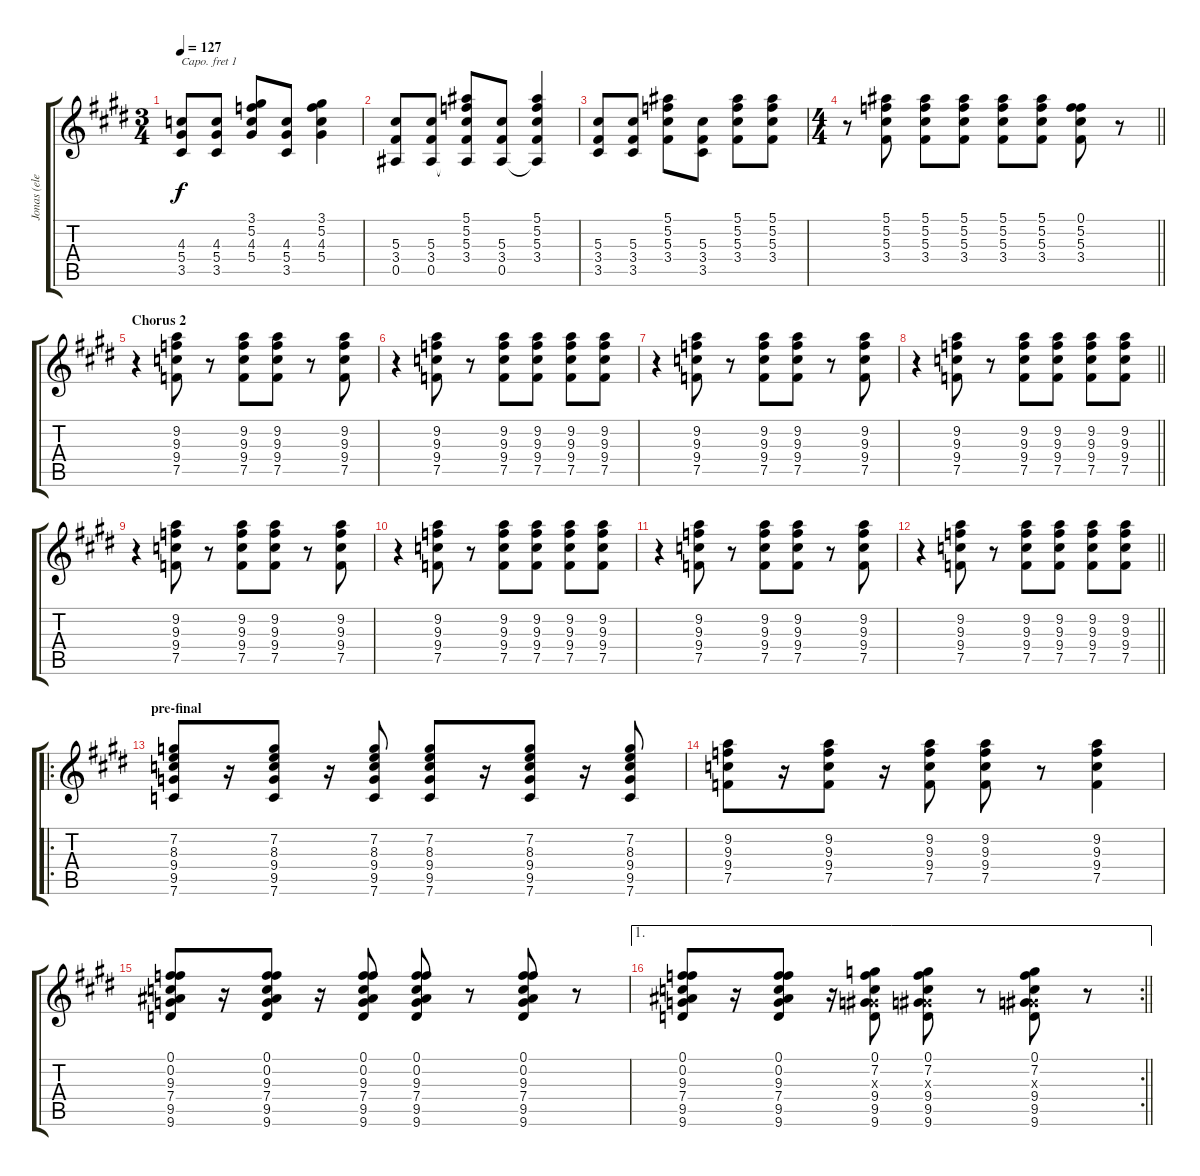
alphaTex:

\track ("Jonas (electric)" "Jonas (ele") {instrument electricguitarclean}
\staff {score tabs}
\capo 1
\tuning (E4 B3 G3 D3 A2 E2) {hide}
\ts (3 4)
\tempo 127
\clef g2
\ks e
(4.3 5.4 3.5).8{dy f} (4.3 5.4 3.5).8 (3.1 5.2 4.3 5.4).8 (4.3 5.4 3.5).8 (3.1 5.2 4.3 5.4).4 |
(5.3 3.4 0.5).8 (5.3 3.4 0.5).8 (5.1 5.2 5.3 3.4 0.5{t}).8 (5.3 3.4 0.5).8 (5.1 5.2 5.3 3.4 0.5{t}).4 |
(5.3 3.4 3.5).8 (5.3 3.4 3.5).8 (5.1 5.2 5.3 3.4).8 (5.3 3.4 3.5).8 (5.1 5.2 5.3 3.4).8 (5.1 5.2 5.3 3.4).8 |
\ts (4 4)
\barLineRight lightlight
r.8 (5.1 5.2 5.3 3.4).8 (5.1 5.2 5.3 3.4).8 (5.1 5.2 5.3 3.4).8 (5.1 5.2 5.3 3.4).8 (5.1 5.2 5.3 3.4).8 (0.1 5.2 5.3 3.4).8 r.8 |
\section ("" "Chorus 2")
r.4 (9.2 9.3 9.4 7.5).8 r.8 (9.2 9.3 9.4 7.5).8 (9.2 9.3 9.4 7.5).8 r.8 (9.2 9.3 9.4 7.5).8 |
r.4 (9.2 9.3 9.4 7.5).8 r.8 (9.2 9.3 9.4 7.5).8 (9.2 9.3 9.4 7.5).8 (9.2 9.3 9.4 7.5).8 (9.2 9.3 9.4 7.5).8 |
r.4 (9.2 9.3 9.4 7.5).8 r.8 (9.2 9.3 9.4 7.5).8 (9.2 9.3 9.4 7.5).8 r.8 (9.2 9.3 9.4 7.5).8 |
\barLineRight lightlight
r.4 (9.2 9.3 9.4 7.5).8 r.8 (9.2 9.3 9.4 7.5).8 (9.2 9.3 9.4 7.5).8 (9.2 9.3 9.4 7.5).8 (9.2 9.3 9.4 7.5).8 |
r.4 (9.2 9.3 9.4 7.5).8 r.8 (9.2 9.3 9.4 7.5).8 (9.2 9.3 9.4 7.5).8 r.8 (9.2 9.3 9.4 7.5).8 |
r.4 (9.2 9.3 9.4 7.5).8 r.8 (9.2 9.3 9.4 7.5).8 (9.2 9.3 9.4 7.5).8 (9.2 9.3 9.4 7.5).8 (9.2 9.3 9.4 7.5).8 |
r.4 (9.2 9.3 9.4 7.5).8 r.8 (9.2 9.3 9.4 7.5).8 (9.2 9.3 9.4 7.5).8 r.8 (9.2 9.3 9.4 7.5).8 |
\barLineRight lightlight
r.4 (9.2 9.3 9.4 7.5).8 r.8 (9.2 9.3 9.4 7.5).8 (9.2 9.3 9.4 7.5).8 (9.2 9.3 9.4 7.5).8 (9.2 9.3 9.4 7.5).8 |
\ro
\section ("" "pre-final")
(7.2 8.3 9.4 9.5 7.6).8 r.16 (7.2 8.3 9.4 9.5 7.6).8 r.16 (7.2 8.3 9.4 9.5 7.6).8 (7.2 8.3 9.4 9.5 7.6).8 r.16 (7.2 8.3 9.4 9.5 7.6).8 r.16 (7.2 8.3 9.4 9.5 7.6).8 |
(9.2 9.3 9.4 7.5).8 r.16 (9.2 9.3 9.4 7.5).8 r.16 (9.2 9.3 9.4 7.5).8 (9.2 9.3 9.4 7.5).8 r.8 (9.2 9.3 9.4 7.5).4 |
(0.1 0.2 9.3 7.4 9.5 9.6).8 r.16 (0.1 0.2 9.3 7.4 9.5 9.6).8 r.16 (0.1 0.2 9.3 7.4 9.5 9.6).8 (0.1 0.2 9.3 7.4 9.5 9.6).8 r.8 (0.1 0.2 9.3 7.4 9.5 9.6).8 r.8 |
\ae 1
\rc 2
\barLineRight lightlight
(0.1 0.2 9.3 7.4 9.5 9.6).8 r.16 (0.1 0.2 9.3 7.4 9.5 9.6).8 r.16 (0.1 7.2 0.3{x} 9.4 9.5 9.6).8 (0.1 7.2 0.3{x} 9.4 9.5 9.6).8 r.8 (0.1 7.2 0.3{x} 9.4 9.5 9.6).8 r.8
